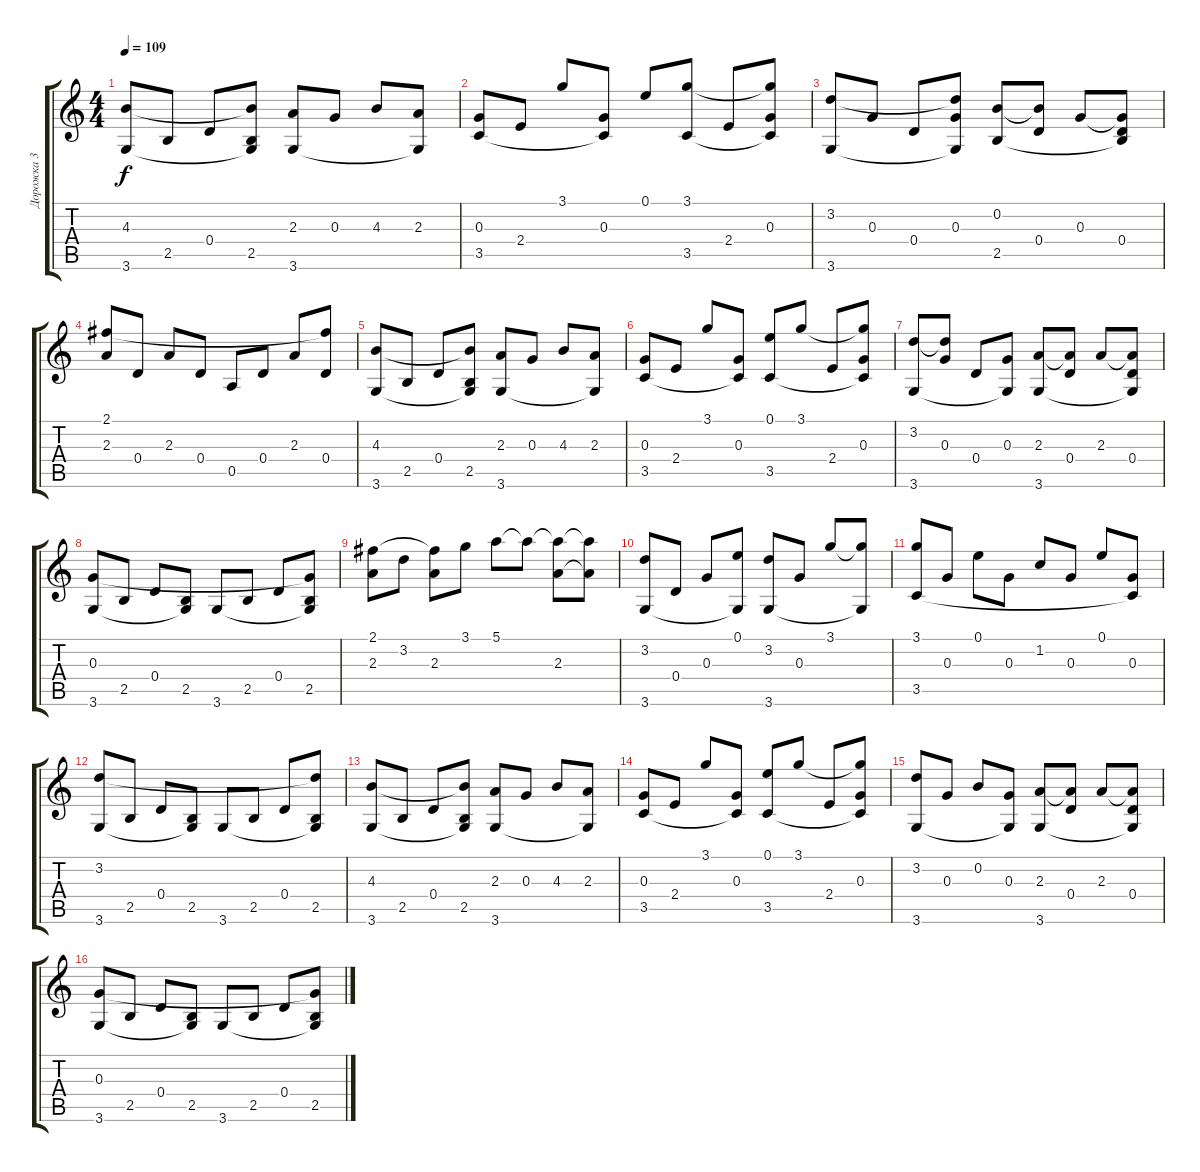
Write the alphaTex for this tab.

\track ("Дорожка 3" "Дорожка 3") {instrument acousticguitarsteel}
\staff {score tabs}
\tuning (E4 B3 G3 D3 A2 E2) {hide}
\ts (4 4)
\tempo 109
\clef g2
\ks c
(4.3 3.6).8{dy f} 2.5.8 0.4.8 (4.3{t} 2.5 3.6{t}).8 (2.3 3.6).8 0.3.8 4.3.8 (2.3 3.6{t}).8 |
(0.3 3.5).8 2.4.8 3.1.8 (0.3 3.5{t}).8 0.1.8 (3.1 3.5).8 2.4.8 (3.1{t} 0.3 3.5{t}).8 |
(3.2 3.6).8 0.3.8 0.4.8 (3.2{t} 0.3 3.6{t}).8 (0.2 2.5).8 (0.2{t} 0.4).8 0.3.8 (0.3{t} 0.4 2.5{t}).8 |
(2.1 2.3).8 0.4.8 2.3.8 0.4.8 0.5.8 0.4.8 2.3.8 (2.1{t} 0.4).8 |
(4.3 3.6).8 2.5.8 0.4.8 (4.3{t} 2.5 3.6{t}).8 (2.3 3.6).8 0.3.8 4.3.8 (2.3 3.6{t}).8 |
(0.3 3.5).8 2.4.8 3.1.8 (0.3 3.5{t}).8 (0.1 3.5).8 3.1.8 2.4.8 (3.1{t} 0.3 3.5{t}).8 |
(3.2 3.6).8 (3.2{t} 0.3).8 0.4.8 (0.3 3.6{t}).8 (2.3 3.6).8 (2.3{t} 0.4).8 2.3.8 (2.3{t} 0.4 3.6{t}).8 |
(0.3 3.6).8 2.5.8 0.4.8 (2.5 3.6{t}).8 3.6.8 2.5.8 0.4.8 (0.3{t} 2.5 3.6{t}).8 |
(2.1 2.3).8 3.2.8 (2.1{t} 2.3).8 3.1.8 5.1.8 5.1{t}.8 (5.1{t} 2.3).8 (5.1{t} 2.3{t}).8 |
(3.2 3.6).8 0.4.8 0.3.8 (0.1 3.6{t}).8 (3.2 3.6).8 0.3.8 3.1.8 (3.1{t} 3.6{t}).8 |
(3.1 3.5).8 0.3.8 0.1.8 0.3.8 1.2.8 0.3.8 0.1.8 (0.3 3.5{t}).8 |
(3.2 3.6).8 2.5.8 0.4.8 (2.5 3.6{t}).8 3.6.8 2.5.8 0.4.8 (3.2{t} 2.5 3.6{t}).8 |
(4.3 3.6).8 2.5.8 0.4.8 (4.3{t} 2.5 3.6{t}).8 (2.3 3.6).8 0.3.8 4.3.8 (2.3 3.6{t}).8 |
(0.3 3.5).8 2.4.8 3.1.8 (0.3 3.5{t}).8 (0.1 3.5).8 3.1.8 2.4.8 (3.1{t} 0.3 3.5{t}).8 |
(3.2 3.6).8 0.3.8 0.2.8 (0.3 3.6{t}).8 (2.3 3.6).8 (2.3{t} 0.4).8 2.3.8 (2.3{t} 0.4 3.6{t}).8 |
(0.3 3.6).8 2.5.8 0.4.8 (2.5 3.6{t}).8 3.6.8 2.5.8 0.4.8 (0.3{t} 2.5 3.6{t}).8
